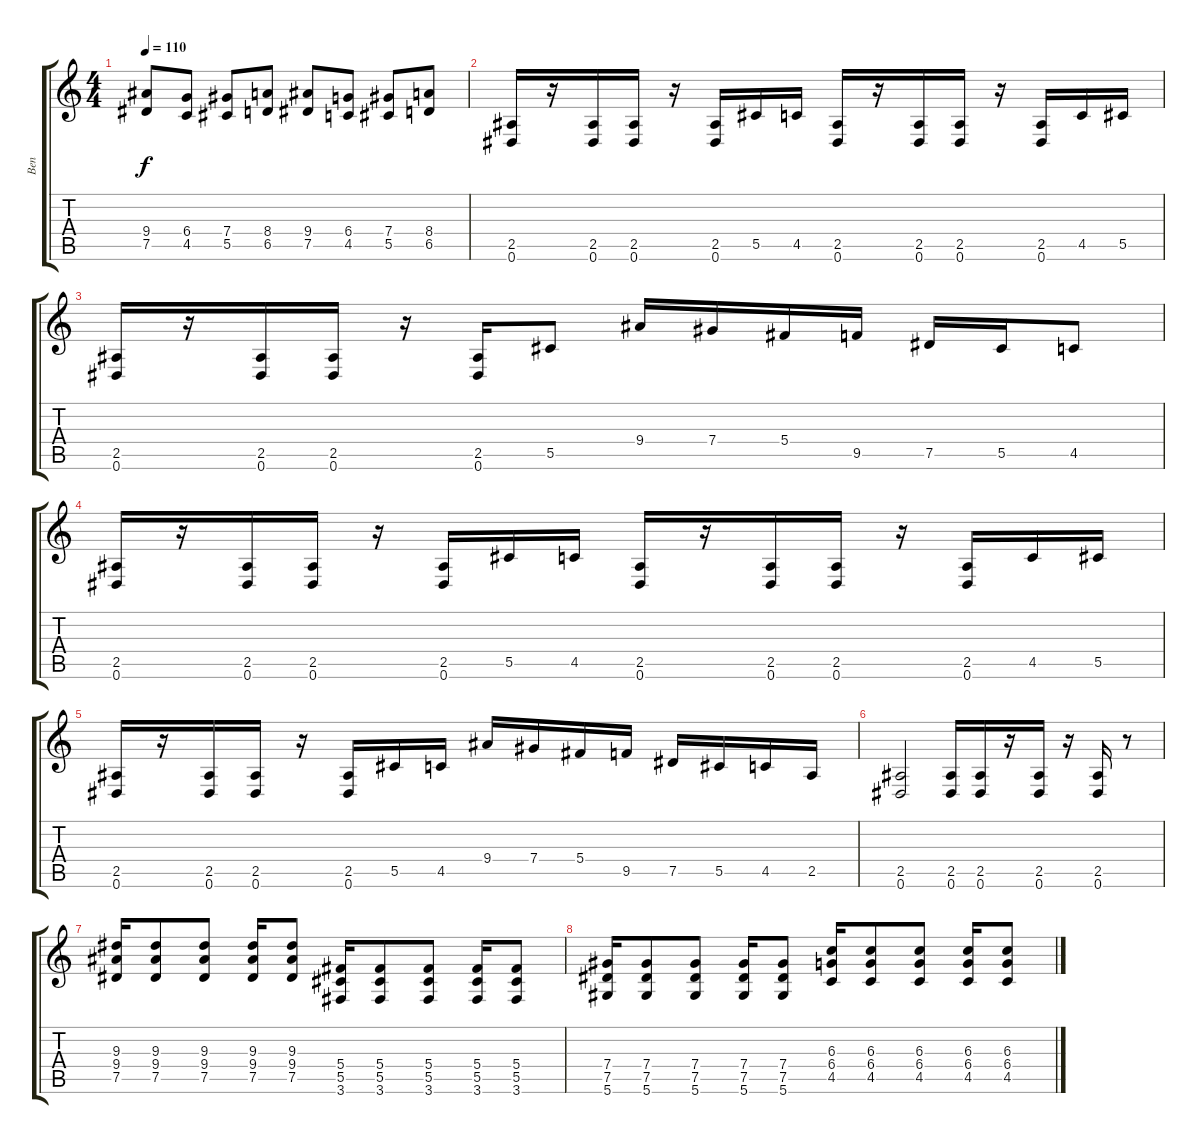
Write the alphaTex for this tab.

\track ("Ben" "Ben") {instrument overdrivenguitar}
\staff {score tabs}
\tuning (Eb4 Bb3 Gb3 Db3 Ab2 Eb2) {hide}
\ts (4 4)
\tempo 110
\clef g2
\ks c
(9.4 7.5).8{dy f} (6.4 4.5).8 (7.4 5.5).8 (8.4 6.5).8 (9.4 7.5).8 (6.4 4.5).8 (7.4 5.5).8 (8.4 6.5).8 |
(2.5 0.6).16 r.16 (2.5 0.6).16 (2.5 0.6).16 r.16 (2.5 0.6).16 5.5.16 4.5.16 (2.5 0.6).16 r.16 (2.5 0.6).16 (2.5 0.6).16 r.16 (2.5 0.6).16 4.5.16 5.5.16 |
(2.5 0.6).16 r.16 (2.5 0.6).16 (2.5 0.6).16 r.16 (2.5 0.6).16 5.5.8 9.4.16 7.4.16 5.4.16 9.5.16 7.5.16 5.5.16 4.5.8 |
(2.5 0.6).16 r.16 (2.5 0.6).16 (2.5 0.6).16 r.16 (2.5 0.6).16 5.5.16 4.5.16 (2.5 0.6).16 r.16 (2.5 0.6).16 (2.5 0.6).16 r.16 (2.5 0.6).16 4.5.16 5.5.16 |
(2.5 0.6).16 r.16 (2.5 0.6).16 (2.5 0.6).16 r.16 (2.5 0.6).16 5.5.16 4.5.16 9.4.16 7.4.16 5.4.16 9.5.16 7.5.16 5.5.16 4.5.16 2.5.16 |
(2.5 0.6).2 (2.5 0.6).16 (2.5 0.6).16 r.16 (2.5 0.6).16 r.16 (2.5 0.6).16 r.8 |
(9.3 9.4 7.5).16 (9.3 9.4 7.5).8 (9.3 9.4 7.5).8 (9.3 9.4 7.5).16 (9.3 9.4 7.5).8 (5.4 5.5 3.6).16 (5.4 5.5 3.6).8 (5.4 5.5 3.6).8 (5.4 5.5 3.6).16 (5.4 5.5 3.6).8 |
(7.4 7.5 5.6).16 (7.4 7.5 5.6).8 (7.4 7.5 5.6).8 (7.4 7.5 5.6).16 (7.4 7.5 5.6).8 (6.3 6.4 4.5).16 (6.3 6.4 4.5).8 (6.3 6.4 4.5).8 (6.3 6.4 4.5).16 (6.3 6.4 4.5).8
